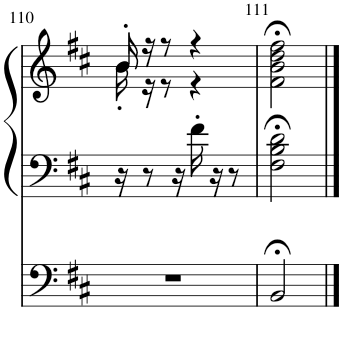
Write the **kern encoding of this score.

**kern	**kern	**kern	**kern
*part4	*part3	*part2	*part1
*staff4	*staff3	*staff2	*staff1
*I"Piano	*I"Piano	*I"Piano	*I"Piano
*I'Pno	*I'Pno	*I'Pno	*I'Pno
!!LO:PB:g=z
*clefFv4	*clefF4	*clefF4	*clefG2
*k[f#c#]	*k[f#c#]	*k[f#c#]	*k[f#c#]
*M2/4	*M2/4	*M2/4	*M2/4
=110	=110	=110	=110
*	*	*	*^
2r	2r	16r	16b'/	16b'\
.	.	8r	16r	16r
.	.	.	8r	8r
.	.	16r	.	.
.	.	16f#'>\	4r	4r
.	.	16r	.	.
.	.	8r	.	.
*	*	*	*v	*v
=111	=111	=111	=111
2BBB;<	2BB;</	2F#\;< 2B\;< 2d\;<	2f#\;< 2b\;< 2dd\;< 2ff#\;<
==	==	==	==
*-	*-	*-	*-
